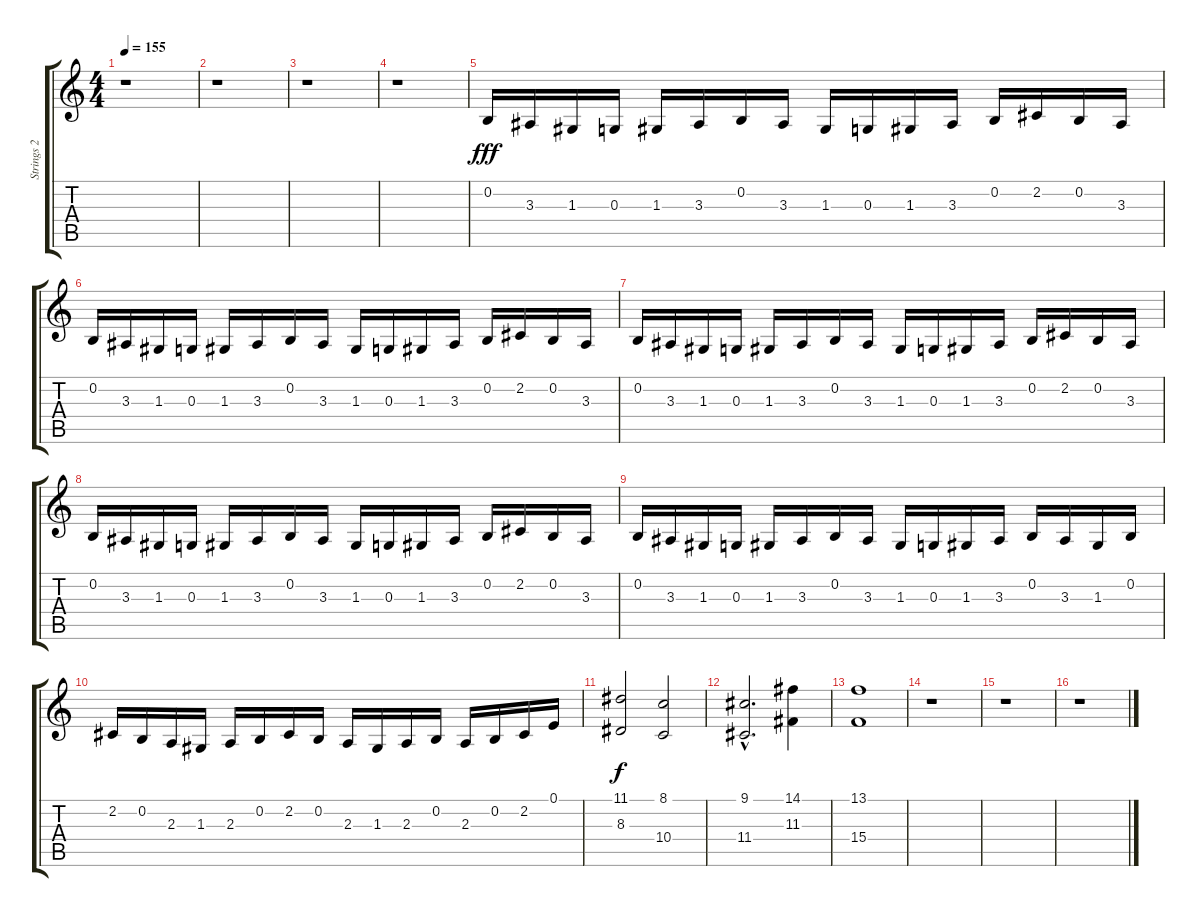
\track ("Strings 2" "Strings 2") {instrument stringensemble1}
\staff {score tabs}
\tuning (E4 B3 G3 D3 A2 E2) {hide}
\ts (4 4)
\tempo 155
\clef g2
\ks c
r.1{dy f} |
r.1 |
r.1 |
r.1 |
0.2.16{dy fff} 3.3.16 1.3.16 0.3.16 1.3.16 3.3.16 0.2.16 3.3.16 1.3.16 0.3.16 1.3.16 3.3.16 0.2.16 2.2.16 0.2.16 3.3.16 |
0.2.16 3.3.16 1.3.16 0.3.16 1.3.16 3.3.16 0.2.16 3.3.16 1.3.16 0.3.16 1.3.16 3.3.16 0.2.16 2.2.16 0.2.16 3.3.16 |
0.2.16 3.3.16 1.3.16 0.3.16 1.3.16 3.3.16 0.2.16 3.3.16 1.3.16 0.3.16 1.3.16 3.3.16 0.2.16 2.2.16 0.2.16 3.3.16 |
0.2.16 3.3.16 1.3.16 0.3.16 1.3.16 3.3.16 0.2.16 3.3.16 1.3.16 0.3.16 1.3.16 3.3.16 0.2.16 2.2.16 0.2.16 3.3.16 |
0.2.16 3.3.16 1.3.16 0.3.16 1.3.16 3.3.16 0.2.16 3.3.16 1.3.16 0.3.16 1.3.16 3.3.16 0.2.16 3.3.16 1.3.16 0.2.16 |
2.2.16 0.2.16 2.3.16 1.3.16 2.3.16 0.2.16 2.2.16 0.2.16 2.3.16 1.3.16 2.3.16 0.2.16 2.3.16 0.2.16 2.2.16 0.1.16 |
(11.1 8.3).2{dy f} (8.1 10.4).2 |
(9.1{hac} 11.4{hac}).2{d} (14.1 11.3).4 |
(13.1 15.4).1 |
r.1 |
r.1 |
r.1
